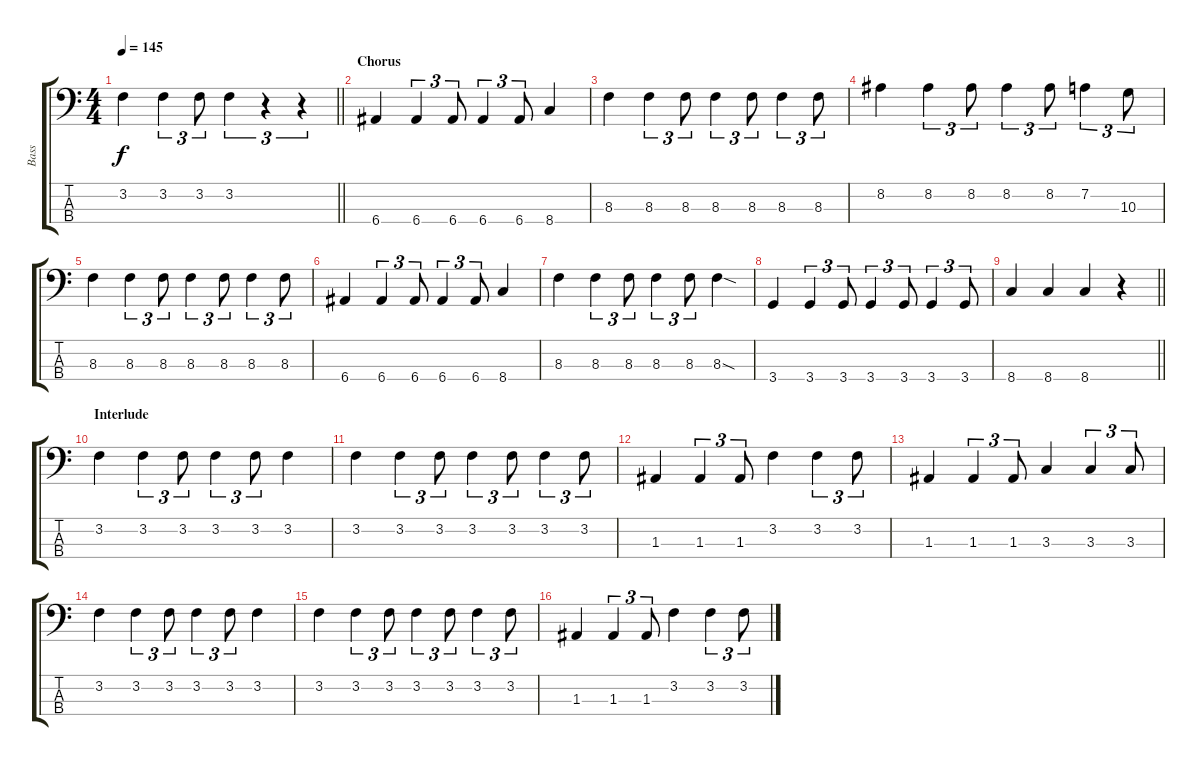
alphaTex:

\track ("Bass" "Bass") {instrument electricbasspick}
\staff {score tabs}
\tuning (G2 D2 A1 E1) {hide}
\ts (4 4)
\tempo 145
\clef f4
\barLineRight lightlight
\ks c
3.2.4{dy f} 3.2.4{tu (3 2)} 3.2.8{tu (3 2)} 3.2.4{tu (3 2)} r.4{tu (3 2)} r.4{tu (3 2)} |
\section ("" "Chorus")
6.4.4 6.4.4{tu (3 2)} 6.4.8{tu (3 2)} 6.4.4{tu (3 2)} 6.4.8{tu (3 2)} 8.4.4 |
8.3.4 8.3.4{tu (3 2)} 8.3.8{tu (3 2)} 8.3.4{tu (3 2)} 8.3.8{tu (3 2)} 8.3.4{tu (3 2)} 8.3.8{tu (3 2)} |
8.2.4 8.2.4{tu (3 2)} 8.2.8{tu (3 2)} 8.2.4{tu (3 2)} 8.2.8{tu (3 2)} 7.2.4{tu (3 2)} 10.3.8{tu (3 2)} |
8.3.4 8.3.4{tu (3 2)} 8.3.8{tu (3 2)} 8.3.4{tu (3 2)} 8.3.8{tu (3 2)} 8.3.4{tu (3 2)} 8.3.8{tu (3 2)} |
6.4.4 6.4.4{tu (3 2)} 6.4.8{tu (3 2)} 6.4.4{tu (3 2)} 6.4.8{tu (3 2)} 8.4.4 |
8.3.4 8.3.4{tu (3 2)} 8.3.8{tu (3 2)} 8.3.4{tu (3 2)} 8.3.8{tu (3 2)} 8.3{sod}.4 |
3.4.4 3.4.4{tu (3 2)} 3.4.8{tu (3 2)} 3.4.4{tu (3 2)} 3.4.8{tu (3 2)} 3.4.4{tu (3 2)} 3.4.8{tu (3 2)} |
\barLineRight lightlight
8.4.4 8.4.4 8.4.4 r.4 |
\section ("" "Interlude")
3.2.4 3.2.4{tu (3 2)} 3.2.8{tu (3 2)} 3.2.4{tu (3 2)} 3.2.8{tu (3 2)} 3.2.4 |
3.2.4 3.2.4{tu (3 2)} 3.2.8{tu (3 2)} 3.2.4{tu (3 2)} 3.2.8{tu (3 2)} 3.2.4{tu (3 2)} 3.2.8{tu (3 2)} |
1.3.4 1.3.4{tu (3 2)} 1.3.8{tu (3 2)} 3.2.4 3.2.4{tu (3 2)} 3.2.8{tu (3 2)} |
1.3.4 1.3.4{tu (3 2)} 1.3.8{tu (3 2)} 3.3.4 3.3.4{tu (3 2)} 3.3.8{tu (3 2)} |
3.2.4 3.2.4{tu (3 2)} 3.2.8{tu (3 2)} 3.2.4{tu (3 2)} 3.2.8{tu (3 2)} 3.2.4 |
3.2.4 3.2.4{tu (3 2)} 3.2.8{tu (3 2)} 3.2.4{tu (3 2)} 3.2.8{tu (3 2)} 3.2.4{tu (3 2)} 3.2.8{tu (3 2)} |
1.3.4 1.3.4{tu (3 2)} 1.3.8{tu (3 2)} 3.2.4 3.2.4{tu (3 2)} 3.2.8{tu (3 2)}
